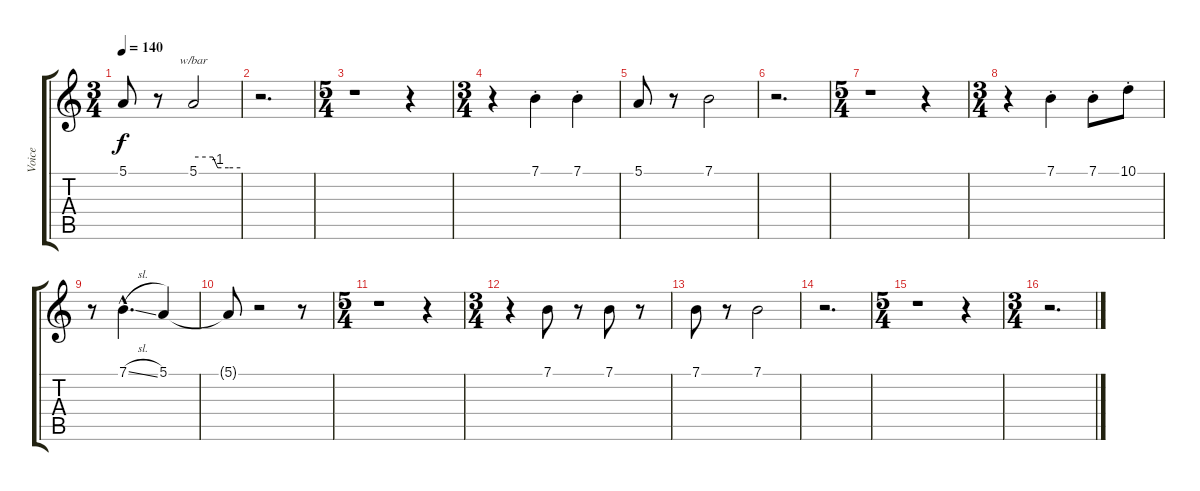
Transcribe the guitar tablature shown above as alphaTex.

\track ("Voice" "Voice") {instrument tenorsax}
\staff {score tabs}
\tuning (E4 B3 G3 D3 A2 E2) {hide}
\ts (3 4)
\tempo 140
\clef g2
\ks c
5.1.8{dy f} r.8 5.1.2{tbe (custom default 0 0 25 0 31 -4 45 -4 60 -4)} |
r.2{d} |
\ts (5 4)
r.1 r.4 |
\ts (3 4)
r.4 7.1{st}.4 7.1{st}.4 |
5.1.8 r.8 7.1.2 |
r.2{d} |
\ts (5 4)
r.1 r.4 |
\ts (3 4)
r.4 7.1{st}.4 7.1{st}.8 10.1{st}.8 |
r.8 7.1{sl hac}.4{d} 5.1.4 |
5.1{t}.8 r.2 r.8 |
\ts (5 4)
r.1 r.4 |
\ts (3 4)
r.4 7.1.8 r.8 7.1.8 r.8 |
7.1.8 r.8 7.1.2 |
r.2{d} |
\ts (5 4)
r.1 r.4 |
\ts (3 4)
r.2{d}
